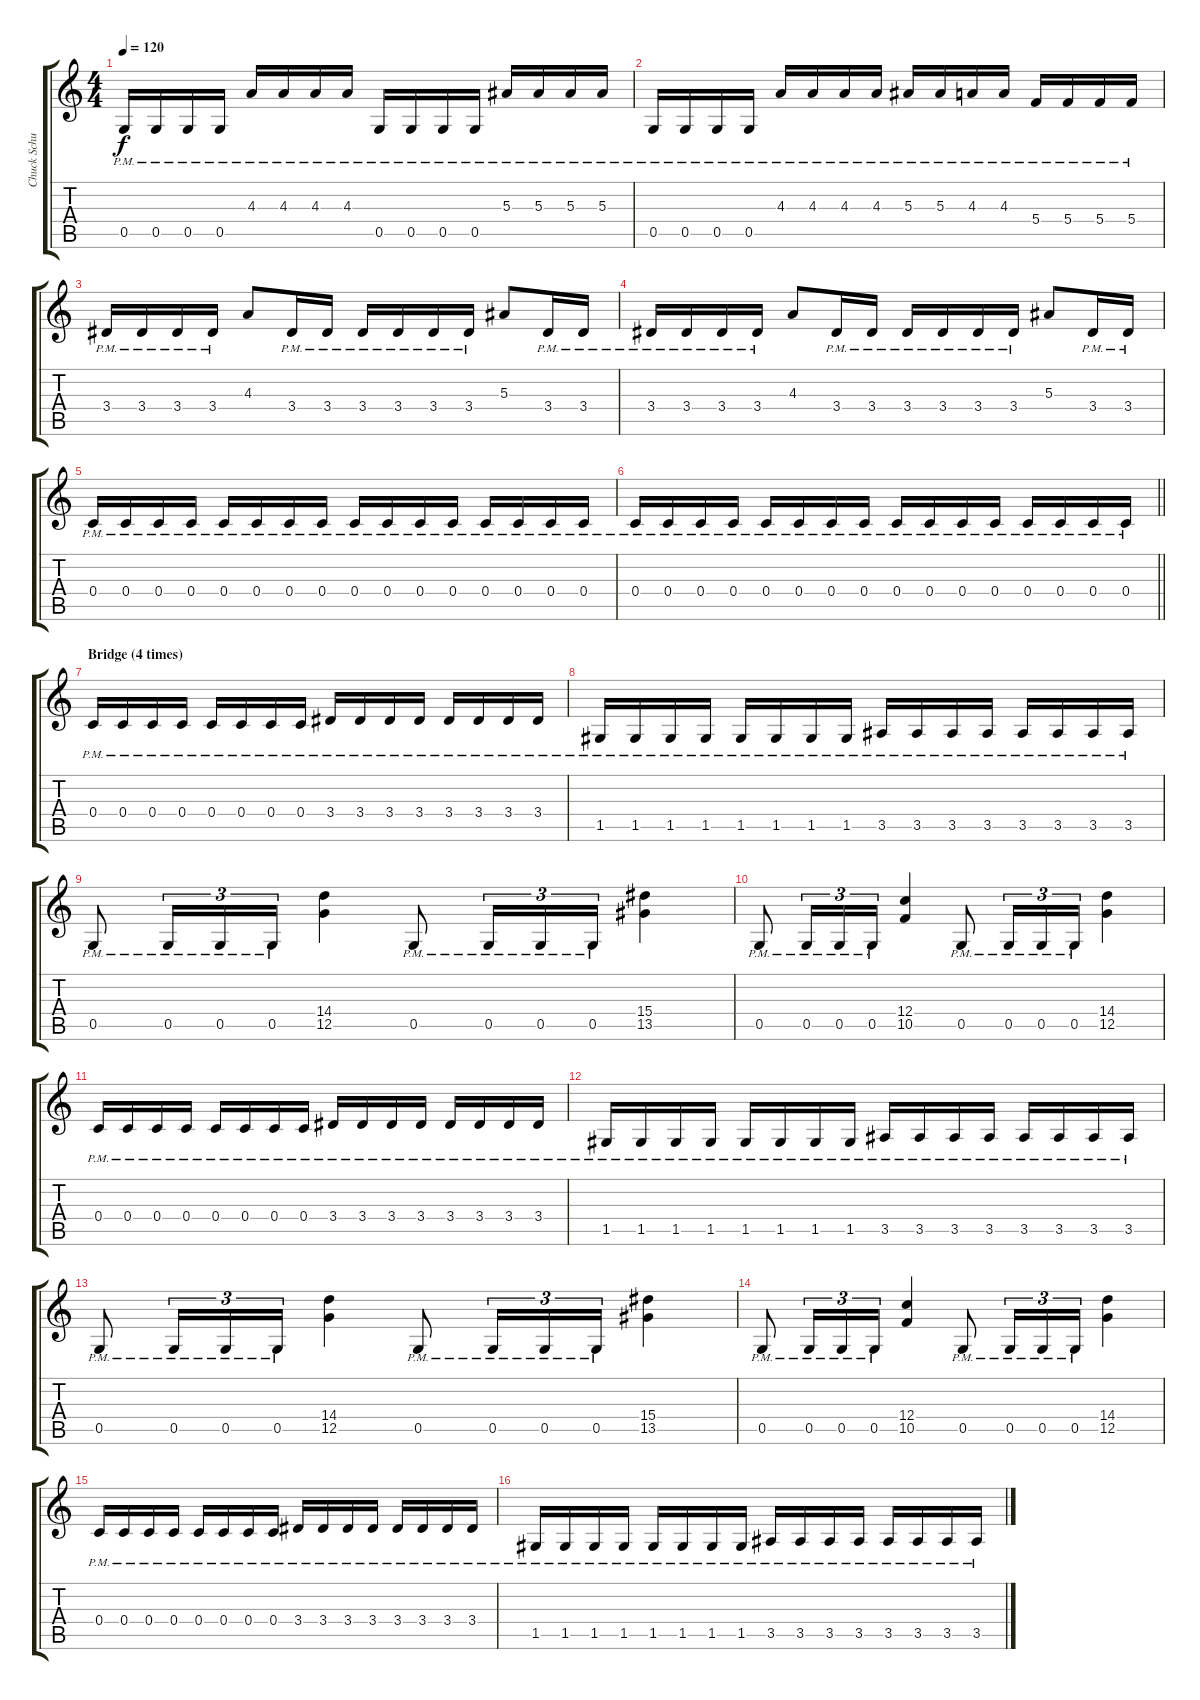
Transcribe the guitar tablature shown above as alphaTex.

\track ("Chuck Schuldiner Rhythm" "Chuck Schu") {instrument distortionguitar}
\staff {score tabs}
\tuning (D4 A3 F3 C3 G2 D2) {hide}
\ts (4 4)
\tempo 120
\clef g2
\ks c
0.5{pm}.16{dy f} 0.5{pm}.16 0.5{pm}.16 0.5{pm}.16 4.3{pm}.16 4.3{pm}.16 4.3{pm}.16 4.3{pm}.16 0.5{pm}.16 0.5{pm}.16 0.5{pm}.16 0.5{pm}.16 5.3{pm}.16 5.3{pm}.16 5.3{pm}.16 5.3{pm}.16 |
0.5{pm}.16 0.5{pm}.16 0.5{pm}.16 0.5{pm}.16 4.3{pm}.16 4.3{pm}.16 4.3{pm}.16 4.3{pm}.16 5.3{pm}.16 5.3{pm}.16 4.3{pm}.16 4.3{pm}.16 5.4{pm}.16 5.4{pm}.16 5.4{pm}.16 5.4{pm}.16 |
3.4{pm}.16 3.4{pm}.16 3.4{pm}.16 3.4{pm}.16 4.3.8 3.4{pm}.16 3.4{pm}.16 3.4{pm}.16 3.4{pm}.16 3.4{pm}.16 3.4{pm}.16 5.3.8 3.4{pm}.16 3.4{pm}.16 |
3.4{pm}.16 3.4{pm}.16 3.4{pm}.16 3.4{pm}.16 4.3.8 3.4{pm}.16 3.4{pm}.16 3.4{pm}.16 3.4{pm}.16 3.4{pm}.16 3.4{pm}.16 5.3.8 3.4{pm}.16 3.4{pm}.16 |
0.4{pm}.16 0.4{pm}.16 0.4{pm}.16 0.4{pm}.16 0.4{pm}.16 0.4{pm}.16 0.4{pm}.16 0.4{pm}.16 0.4{pm}.16 0.4{pm}.16 0.4{pm}.16 0.4{pm}.16 0.4{pm}.16 0.4{pm}.16 0.4{pm}.16 0.4{pm}.16 |
\barLineRight lightlight
0.4{pm}.16 0.4{pm}.16 0.4{pm}.16 0.4{pm}.16 0.4{pm}.16 0.4{pm}.16 0.4{pm}.16 0.4{pm}.16 0.4{pm}.16 0.4{pm}.16 0.4{pm}.16 0.4{pm}.16 0.4{pm}.16 0.4{pm}.16 0.4{pm}.16 0.4{pm}.16 |
\section ("" "Bridge (4 times)")
0.4{pm}.16 0.4{pm}.16 0.4{pm}.16 0.4{pm}.16 0.4{pm}.16 0.4{pm}.16 0.4{pm}.16 0.4{pm}.16 3.4{pm}.16 3.4{pm}.16 3.4{pm}.16 3.4{pm}.16 3.4{pm}.16 3.4{pm}.16 3.4{pm}.16 3.4{pm}.16 |
1.5{pm}.16 1.5{pm}.16 1.5{pm}.16 1.5{pm}.16 1.5{pm}.16 1.5{pm}.16 1.5{pm}.16 1.5{pm}.16 3.5{pm}.16 3.5{pm}.16 3.5{pm}.16 3.5{pm}.16 3.5{pm}.16 3.5{pm}.16 3.5{pm}.16 3.5{pm}.16 |
0.5{pm}.8 0.5{pm}.16{tu (3 2)} 0.5{pm}.16{tu (3 2)} 0.5{pm}.16{tu (3 2)} (14.4 12.5).4 0.5{pm}.8 0.5{pm}.16{tu (3 2)} 0.5{pm}.16{tu (3 2)} 0.5{pm}.16{tu (3 2)} (15.4 13.5).4 |
0.5{pm}.8 0.5{pm}.16{tu (3 2)} 0.5{pm}.16{tu (3 2)} 0.5{pm}.16{tu (3 2)} (12.4 10.5).4 0.5{pm}.8 0.5{pm}.16{tu (3 2)} 0.5{pm}.16{tu (3 2)} 0.5{pm}.16{tu (3 2)} (14.4 12.5).4 |
0.4{pm}.16 0.4{pm}.16 0.4{pm}.16 0.4{pm}.16 0.4{pm}.16 0.4{pm}.16 0.4{pm}.16 0.4{pm}.16 3.4{pm}.16 3.4{pm}.16 3.4{pm}.16 3.4{pm}.16 3.4{pm}.16 3.4{pm}.16 3.4{pm}.16 3.4{pm}.16 |
1.5{pm}.16 1.5{pm}.16 1.5{pm}.16 1.5{pm}.16 1.5{pm}.16 1.5{pm}.16 1.5{pm}.16 1.5{pm}.16 3.5{pm}.16 3.5{pm}.16 3.5{pm}.16 3.5{pm}.16 3.5{pm}.16 3.5{pm}.16 3.5{pm}.16 3.5{pm}.16 |
0.5{pm}.8 0.5{pm}.16{tu (3 2)} 0.5{pm}.16{tu (3 2)} 0.5{pm}.16{tu (3 2)} (14.4 12.5).4 0.5{pm}.8 0.5{pm}.16{tu (3 2)} 0.5{pm}.16{tu (3 2)} 0.5{pm}.16{tu (3 2)} (15.4 13.5).4 |
0.5{pm}.8 0.5{pm}.16{tu (3 2)} 0.5{pm}.16{tu (3 2)} 0.5{pm}.16{tu (3 2)} (12.4 10.5).4 0.5{pm}.8 0.5{pm}.16{tu (3 2)} 0.5{pm}.16{tu (3 2)} 0.5{pm}.16{tu (3 2)} (14.4 12.5).4 |
0.4{pm}.16 0.4{pm}.16 0.4{pm}.16 0.4{pm}.16 0.4{pm}.16 0.4{pm}.16 0.4{pm}.16 0.4{pm}.16 3.4{pm}.16 3.4{pm}.16 3.4{pm}.16 3.4{pm}.16 3.4{pm}.16 3.4{pm}.16 3.4{pm}.16 3.4{pm}.16 |
1.5{pm}.16 1.5{pm}.16 1.5{pm}.16 1.5{pm}.16 1.5{pm}.16 1.5{pm}.16 1.5{pm}.16 1.5{pm}.16 3.5{pm}.16 3.5{pm}.16 3.5{pm}.16 3.5{pm}.16 3.5{pm}.16 3.5{pm}.16 3.5{pm}.16 3.5{pm}.16
